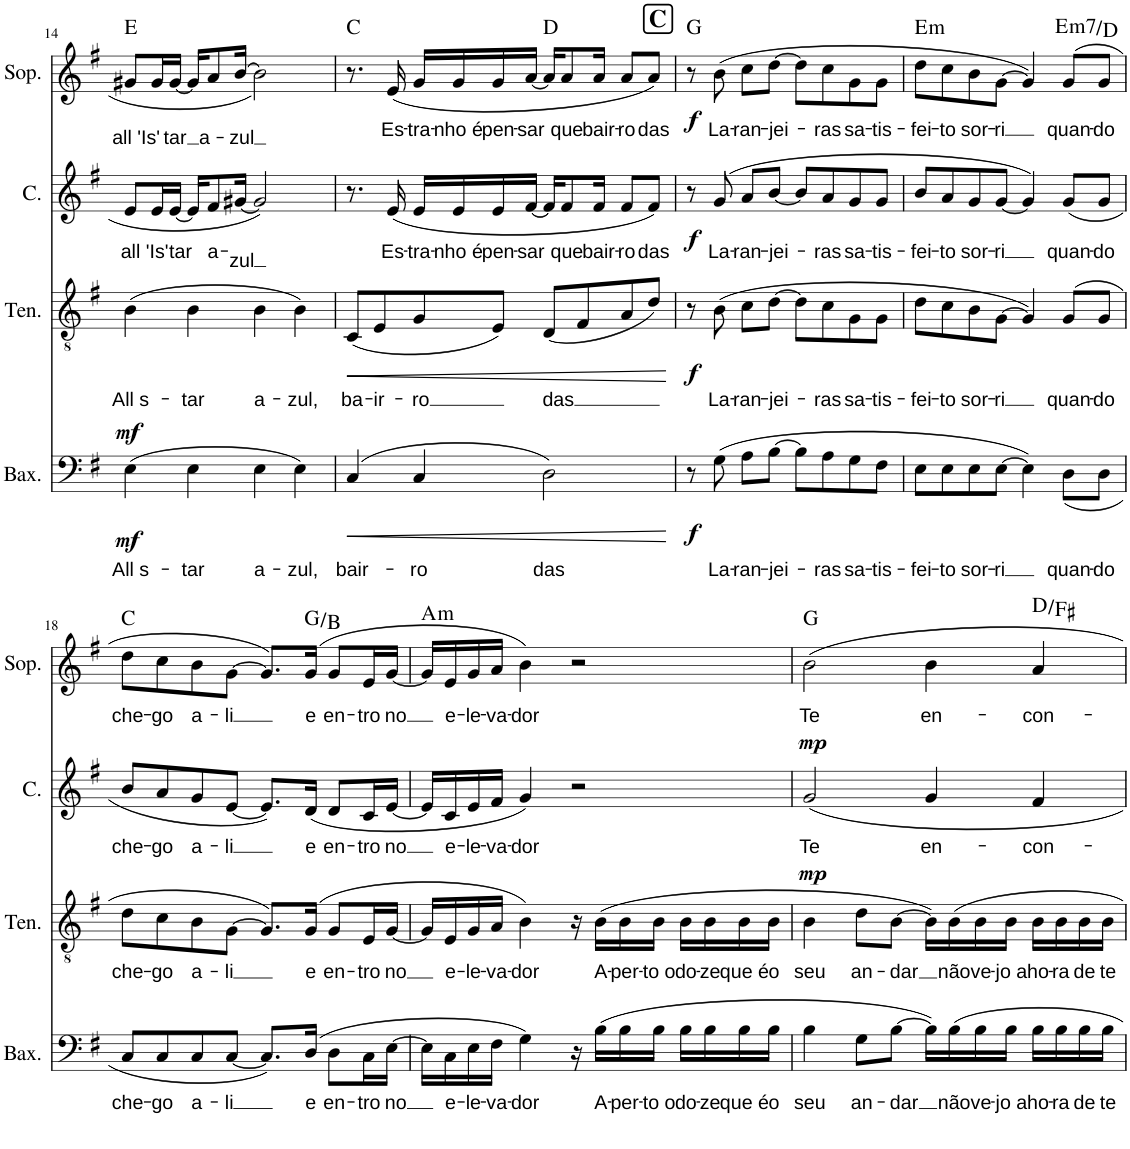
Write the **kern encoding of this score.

**kern	**text	**dynam	**kern	**text	**dynam	**kern	**text	**dynam	**kern	**text	**dynam	**harte
*part4	*part4	*part4	*part3	*part3	*part3	*part2	*part2	*part2	*part1	*part1	*part1	*part1
*staff4	*staff4	*staff4	*staff3	*staff3	*staff3	*staff2	*staff2	*staff2	*staff1	*staff1	*staff1	*
*I"Baixo	*	*	*I"Tenor	*	*	*I"Contralto	*	*	*I"Soprano	*	*	*
*I'Bax.	*	*	*I'Ten.	*	*	*I'C.	*	*	*I'Sop.	*	*	*
!!LO:PB:g=z
*clefF4	*	*	*clefGv2	*	*	*clefG2	*	*	*clefG2	*	*	*
*k[f#]	*	*	*k[f#]	*	*	*k[f#]	*	*	*k[f#]	*	*	*
*M4/4	*	*	*M4/4	*	*	*M4/4	*	*	*M4/4	*	*	*
=14	=14	=14	=14	=14	=14	=14	=14	=14	=14	=14	=14	=14
!	!LO:LY:b	!LO:DY:b	!	!LO:LY:b	!	!	!LO:LY:b	!	!	!LO:LY:b	!	!
!	!	!LO:DY:n=1:a	!	!	!	!	!	!	!	!	!	!
(4E\	All s-	mf mf	(4B\	All s-	.	8e/L	all	.	8g#X/L	all	.	E:maj
!	!	!	!	!	!	!	!LO:LY:b	!	!	!LO:LY:b	!	!
.	.	.	.	.	.	16e/L	'Is'	.	16g#/L	'Is'	.	.
!	!	!	!	!	!	!	!LO:LY:b	!	!	!LO:LY:b	!	!
.	.	.	.	.	.	[16e/JJ	tar	.	[16g#/JJ	tar	.	.
!	!LO:LY:b	!	!	!LO:LY:b	!	!	!	!	!	!	!	!
4E\	-tar	.	4B\	-tar	.	16e/KL]	.	.	16g#/KL]	.	.	.
!	!	!	!	!	!	!	!LO:LY:b	!	!	!LO:LY:b	!	!
.	.	.	.	.	.	8f#/	a-	.	8a/	a-	.	.
!	!	!	!	!	!	!	!LO:LY:b	!	!	!LO:LY:b	!	!
.	.	.	.	.	.	[16g#X/Jk	-zul	.	[16b/Jk	-zul	.	.
!	!LO:LY:b	!	!	!LO:LY:b	!	!	!	!	!	!	!	!
4E\	a-	.	4B\	a-	.	2g#/]	.	.	2b\]	.	.	.
!	!LO:LY:b	!	!	!LO:LY:b	!	!	!	!	!	!	!	!
4E\)	-zul,	.	4B\)	-zul,	.	.	.	.	.	.	.	.
=15	=15	=15	=15	=15	=15	=15	=15	=15	=15	=15	=15	=15
!	!LO:LY:b	!LO:HP:b	!	!LO:LY:b	!LO:HP:b	!	!	!	!	!	!	!
(4C/	bair-	<	(8C/L	ba-	<	8.r	.	.	8.r	.	.	C:maj
!	!	!	!	!LO:LY:b	!	!	!	!	!	!	!	!
.	.	.	8E/	-ir-	.	.	.	.	.	.	.	.
!	!	!	!	!	!	!	!LO:LY:b	!	!	!LO:LY:b	!	!
.	.	.	.	.	.	(16e/	Es-	.	(16e/	Es-	.	.
!	!LO:LY:b	!	!	!LO:LY:b	!	!	!LO:LY:b	!	!	!LO:LY:b	!	!
4C/	-ro	.	8G/	-ro	.	16e/LL	-tra-	.	16g/LL	-tra-	.	.
!	!	!	!	!	!	!	!LO:LY:b	!	!	!LO:LY:b	!	!
.	.	.	.	.	.	16e/	-nho é	.	16g/	-nho é	.	.
!	!	!	!	!	!	!	!LO:LY:b	!	!	!LO:LY:b	!	!
.	.	.	8E/J)	.	.	16e/	pen-	.	16g/	pen-	.	.
!	!	!	!	!	!	!	!LO:LY:b	!	!	!LO:LY:b	!	!
.	.	.	.	.	.	[16f#/JJ	-sar	.	[16a/JJ	-sar	.	.
!	!LO:LY:b	!	!	!LO:LY:b	!	!	!	!	!	!	!	!
2D\)	das	.	(8D/L	das	.	16f#/KL]	.	.	16a/KL]	.	.	D:maj
!	!	!	!	!	!	!	!LO:LY:b	!	!	!LO:LY:b	!	!
.	.	.	.	.	.	8f#/	que	.	8a/	que	.	.
.	.	.	8F#/	.	.	.	.	.	.	.	.	.
!	!	!	!	!	!	!	!LO:LY:b	!	!	!LO:LY:b	!	!
.	.	.	.	.	.	16f#/Jk	bair-	.	16a/Jk	bair-	.	.
!	!	!	!	!	!	!	!LO:LY:b	!	!	!LO:LY:b	!	!
.	.	.	8A/	.	.	8f#/L	-ro	.	8a/L	-ro	.	.
!	!	!	!	!	!	!	!LO:LY:b	!	!	!LO:LY:b	!	!
.	.	.	8d/J)	.	.	8f#/J)	das	.	8a/J)	das	.	.
.	.	[	.	.	[	.	.	.	.	.	.	.
!!LO:REH:place=s1:a:B:cj:fs=14:t=C
=16	=16	=16	=16	=16	=16	=16	=16	=16	=16	=16	=16	=16
!	!	!LO:DY:b	!	!	!LO:DY:b	!	!	!LO:DY:b	!	!	!LO:DY:b	!
8r	.	f	8r	.	f	8r	.	f	8r	.	f	G:maj
!	!LO:LY:b	!	!	!LO:LY:b	!	!	!LO:LY:b	!	!	!LO:LY:b	!	!
(8G\	La-	.	(>8B\	La-	.	(>8g/	La-	.	(>8b\	La-	.	.
!	!LO:LY:b	!	!	!LO:LY:b	!	!	!LO:LY:b	!	!	!LO:LY:b	!	!
8A\L	-ran-	.	8c\L	-ran-	.	8a/L	-ran-	.	8cc\L	-ran-	.	.
!	!LO:LY:b	!	!	!LO:LY:b	!	!	!LO:LY:b	!	!	!LO:LY:b	!	!
[8B\J	-jei-	.	[8d\J	-jei-	.	[8b/J	-jei-	.	[8dd\J	-jei-	.	.
8B\L]	.	.	8d\L]	.	.	8b/L]	.	.	8dd\L]	.	.	.
!	!LO:LY:b	!	!	!LO:LY:b	!	!	!LO:LY:b	!	!	!LO:LY:b	!	!
8A\	-ras	.	8c\	-ras	.	8a/	-ras	.	8cc\	-ras	.	.
!	!LO:LY:b	!	!	!LO:LY:b	!	!	!LO:LY:b	!	!	!LO:LY:b	!	!
8G\	sa-	.	8G\	sa-	.	8g/	sa-	.	8g\	sa-	.	.
!	!LO:LY:b	!	!	!LO:LY:b	!	!	!LO:LY:b	!	!	!LO:LY:b	!	!
8F#\J	-tis-	.	8G\J	-tis-	.	8g/J	-tis-	.	8g\J	-tis-	.	.
=17	=17	=17	=17	=17	=17	=17	=17	=17	=17	=17	=17	=17
!	!LO:LY:b	!	!	!LO:LY:b	!	!	!LO:LY:b	!	!	!LO:LY:b	!	!LO:H:kt=m
8E\L	-fei-	.	8d\L	-fei-	.	8b/L	-fei-	.	8dd\L	-fei-	.	E:min
!	!LO:LY:b	!	!	!LO:LY:b	!	!	!LO:LY:b	!	!	!LO:LY:b	!	!
8E\	-to	.	8c\	-to	.	8a/	-to	.	8cc\	-to	.	.
!	!LO:LY:b	!	!	!LO:LY:b	!	!	!LO:LY:b	!	!	!LO:LY:b	!	!
8E\	sor-	.	8B\	sor-	.	8g/	sor-	.	8b\	sor-	.	.
!	!LO:LY:b	!	!	!LO:LY:b	!	!	!LO:LY:b	!	!	!LO:LY:b	!	!
[8E\J	-ri	.	[8G\J	-ri	.	[8g/J	-ri	.	[8g\J	-ri	.	.
4E\])	.	.	4G/])	.	.	4g/])	.	.	4g/])	.	.	.
!	!LO:LY:b	!	!	!LO:LY:b	!	!	!LO:LY:b	!	!	!LO:LY:b	!	!LO:H:kt=m7
(<8D\L	quan-	.	(8G/L	quan-	.	(8g/L	quan-	.	(8g/L	quan-	.	E:min7/b7
!	!LO:LY:b	!	!	!LO:LY:b	!	!	!LO:LY:b	!	!	!LO:LY:b	!	!
8D\J	-do	.	8G/J	-do	.	8g/J	-do	.	8g/J	-do	.	.
!!LO:LB:g=z
=18	=18	=18	=18	=18	=18	=18	=18	=18	=18	=18	=18	=18
!	!LO:LY:b	!	!	!LO:LY:b	!	!	!LO:LY:b	!	!	!LO:LY:b	!	!
8C/L	che-	.	8d\L	che-	.	8b/L	che-	.	8dd\L	che-	.	C:maj
!	!LO:LY:b	!	!	!LO:LY:b	!	!	!LO:LY:b	!	!	!LO:LY:b	!	!
8C/	-go	.	8c\	-go	.	8a/	-go	.	8cc\	-go	.	.
!	!LO:LY:b	!	!	!LO:LY:b	!	!	!LO:LY:b	!	!	!LO:LY:b	!	!
8C/	a-	.	8B\	a-	.	8g/	a-	.	8b\	a-	.	.
!	!LO:LY:b	!	!	!LO:LY:b	!	!	!LO:LY:b	!	!	!LO:LY:b	!	!
[8C/J	-li	.	[8G\J	-li	.	[8e/J	-li	.	[8g\J	-li	.	.
8.C/L])	.	.	8.G/L])	.	.	8.e/L])	.	.	8.g/L])	.	.	.
!	!LO:LY:b	!	!	!LO:LY:b	!	!	!LO:LY:b	!	!	!LO:LY:b	!	!
(16D/Jk	e	.	(16G/Jk	e	.	(16d/Jk	e	.	(16g/Jk	e	.	G:maj/3
!	!LO:LY:b	!	!	!LO:LY:b	!	!	!LO:LY:b	!	!	!LO:LY:b	!	!
8D\L	en-	.	8G/L	en-	.	8d/L	en-	.	8g/L	en-	.	.
!	!LO:LY:b	!	!	!LO:LY:b	!	!	!LO:LY:b	!	!	!LO:LY:b	!	!
16C\L	-tro	.	16E/L	-tro	.	16c/L	-tro	.	16e/L	-tro	.	.
!	!LO:LY:b	!	!	!LO:LY:b	!	!	!LO:LY:b	!	!	!LO:LY:b	!	!
[16E\JJ	no	.	[16G/JJ	no	.	[16e/JJ	no	.	[16g/JJ	no	.	.
=19	=19	=19	=19	=19	=19	=19	=19	=19	=19	=19	=19	=19
!	!	!	!	!	!	!	!	!	!	!	!	!LO:H:kt=m
16E\LL]	.	.	16G/LL]	.	.	16e/LL]	.	.	16g/LL]	.	.	A:min
!	!LO:LY:b	!	!	!LO:LY:b	!	!	!LO:LY:b	!	!	!LO:LY:b	!	!
16C\	e-	.	16E/	e-	.	16c/	e-	.	16e/	e-	.	.
!	!LO:LY:b	!	!	!LO:LY:b	!	!	!LO:LY:b	!	!	!LO:LY:b	!	!
16E\	-le-	.	16G/	-le-	.	16e/	-le-	.	16g/	-le-	.	.
!	!LO:LY:b	!	!	!LO:LY:b	!	!	!LO:LY:b	!	!	!LO:LY:b	!	!
16F#\JJ	-va-	.	16A/JJ	-va-	.	16f#/JJ	-va-	.	16a/JJ	-va-	.	.
!	!LO:LY:b	!	!	!LO:LY:b	!	!	!LO:LY:b	!	!	!LO:LY:b	!	!
4G\)	-dor	.	4B\)	-dor	.	4g/)	-dor	.	4b\)	-dor	.	.
16r	.	.	16r	.	.	2r	.	.	2r	.	.	.
!	!LO:LY:b	!	!	!LO:LY:b	!	!	!	!	!	!	!	!
(16B\LL	A-	.	(16B\LL	A-	.	.	.	.	.	.	.	.
!	!LO:LY:b	!	!	!LO:LY:b	!	!	!	!	!	!	!	!
16B\	-per-	.	16B\	-per-	.	.	.	.	.	.	.	.
!	!LO:LY:b	!	!	!LO:LY:b	!	!	!	!	!	!	!	!
16B\JJ	-to o	.	16B\JJ	-to o	.	.	.	.	.	.	.	.
!	!LO:LY:b	!	!	!LO:LY:b	!	!	!	!	!	!	!	!
16B\LL	do-	.	16B\LL	do-	.	.	.	.	.	.	.	.
!	!LO:LY:b	!	!	!LO:LY:b	!	!	!	!	!	!	!	!
16B\	-ze	.	16B\	-ze	.	.	.	.	.	.	.	.
!	!LO:LY:b	!	!	!LO:LY:b	!	!	!	!	!	!	!	!
16B\	que é	.	16B\	que é	.	.	.	.	.	.	.	.
!	!LO:LY:b	!	!	!LO:LY:b	!	!	!	!	!	!	!	!
16B\JJ	o	.	16B\JJ	o	.	.	.	.	.	.	.	.
=20	=20	=20	=20	=20	=20	=20	=20	=20	=20	=20	=20	=20
!	!LO:LY:b	!	!	!LO:LY:b	!LO:DY:a	!	!LO:LY:b	!LO:DY:a	!	!LO:LY:b	!	!
4B\	seu	.	4B\	seu	mp	2g/	Te	mp	2b\	Te	.	G:maj
!	!LO:LY:b	!	!	!LO:LY:b	!	!	!	!	!	!	!	!
8G\L	an-	.	8d\L	an-	.	.	.	.	.	.	.	.
!	!LO:LY:b	!	!	!LO:LY:b	!	!	!	!	!	!	!	!
[8B\J	-dar	.	[8B\J	-dar	.	.	.	.	.	.	.	.
!	!	!	!	!	!	!	!LO:LY:b	!	!	!LO:LY:b	!	!
16B\LL])	.	.	16B\LL])	.	.	4g/	en-	.	4b\	en-	.	.
!	!LO:LY:b	!	!	!LO:LY:b	!	!	!	!	!	!	!	!
16B\	não	.	16B\	não	.	.	.	.	.	.	.	.
!	!LO:LY:b	!	!	!LO:LY:b	!	!	!	!	!	!	!	!
16B\	ve-	.	16B\	ve-	.	.	.	.	.	.	.	.
!	!LO:LY:b	!	!	!LO:LY:b	!	!	!	!	!	!	!	!
16B\JJ	-jo a	.	16B\JJ	-jo a	.	.	.	.	.	.	.	.
!	!LO:LY:b	!	!	!LO:LY:b	!	!	!LO:LY:b	!	!	!LO:LY:b	!	!
16B\LL	ho-	.	16B\LL	ho-	.	4f#/	-con-	.	4a/	-con-	.	D:maj/3
!	!LO:LY:b	!	!	!LO:LY:b	!	!	!	!	!	!	!	!
16B\	-ra	.	16B\	-ra	.	.	.	.	.	.	.	.
!	!LO:LY:b	!	!	!LO:LY:b	!	!	!	!	!	!	!	!
16B\	de	.	16B\	de	.	.	.	.	.	.	.	.
!	!LO:LY:b	!	!	!LO:LY:b	!	!	!	!	!	!	!	!
16B\JJ	te	.	16B\JJ	te	.	.	.	.	.	.	.	.
=	=	=	=	=	=	=	=	=	=	=	=	=
*-	*-	*-	*-	*-	*-	*-	*-	*-	*-	*-	*-	*-
